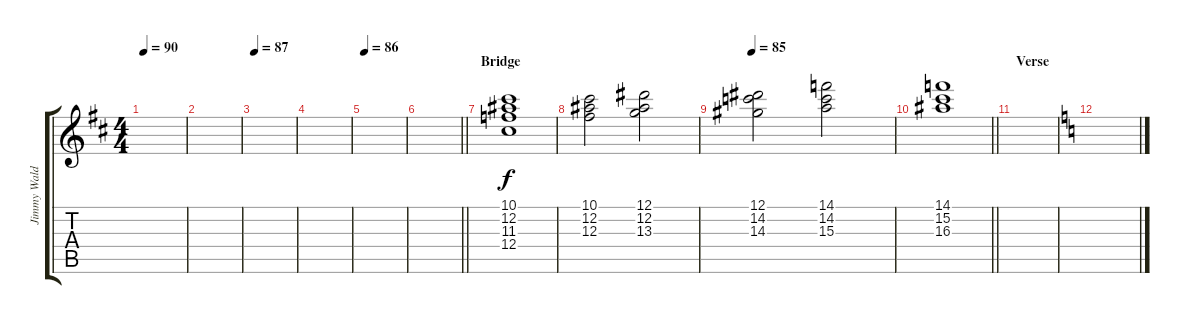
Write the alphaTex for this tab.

\track ("Jimmy Waldo" "Jimmy Wald") {instrument rockorgan}
\staff {score tabs}
\tuning (Eb5 Bb4 Gb4 Db4 Ab3 Eb3) {hide}
\ts (4 4)
\tempo 90
\clef g2
\ks d
|
|
\tempo 87
|
|
\tempo 86
|
\barLineRight lightlight
|
\section ("" "Bridge")
(10.1 12.2 11.3 12.4).1 |
(10.1 12.2 12.3).2 (12.1 12.2 13.3).2 |
\tempo 85
(12.1 14.2 14.3).2 (14.1 14.2 15.3).2 |
\barLineRight lightlight
(14.1 15.2 16.3).1 |
\section ("" "Verse")
|
\ks c
